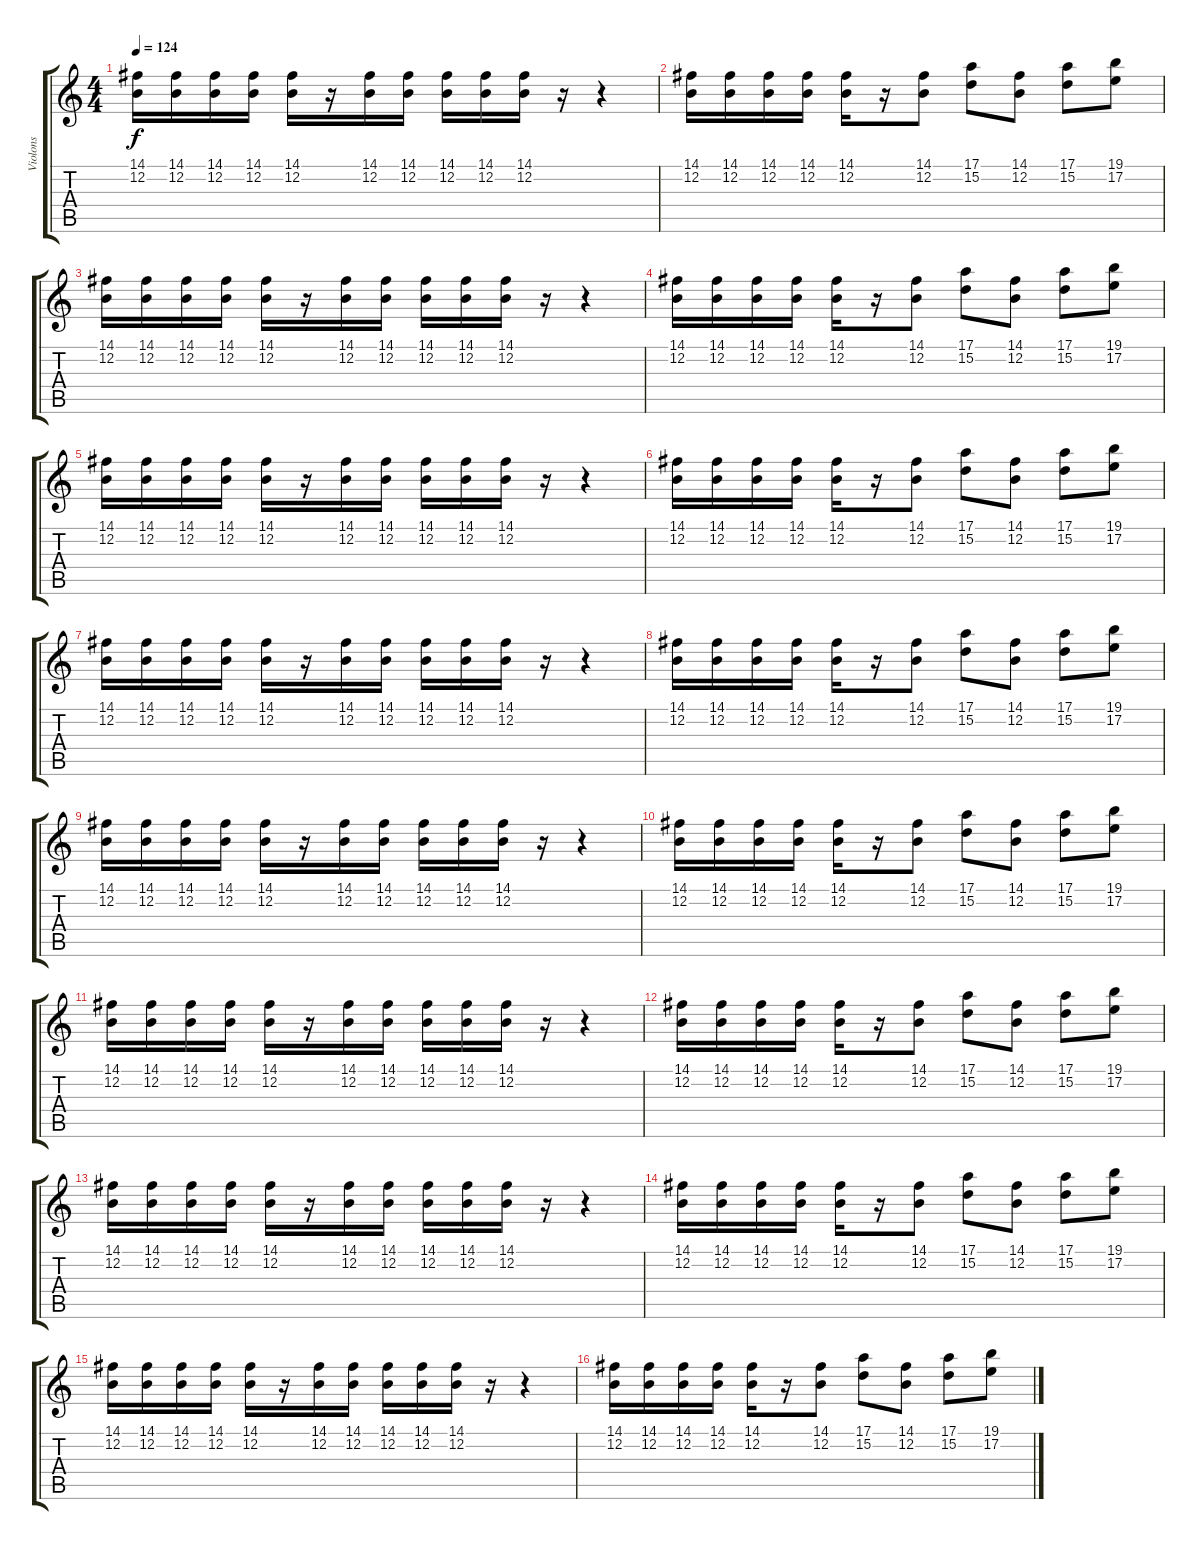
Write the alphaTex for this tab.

\track ("Violons" "Violons") {instrument violin}
\staff {score tabs}
\tuning (E4 B3 G3 D3 A2 E2) {hide}
\ts (4 4)
\tempo 124
\clef g2
\ks c
(14.1 12.2).16{dy f instrument violin} (14.1 12.2).16 (14.1 12.2).16 (14.1 12.2).16 (14.1 12.2).16 r.16 (14.1 12.2).16 (14.1 12.2).16 (14.1 12.2).16 (14.1 12.2).16 (14.1 12.2).16 r.16 r.4 |
(14.1 12.2).16 (14.1 12.2).16 (14.1 12.2).16 (14.1 12.2).16 (14.1 12.2).16 r.16 (14.1 12.2).8 (17.1 15.2).8 (14.1 12.2).8 (17.1 15.2).8 (19.1 17.2).8 |
(14.1 12.2).16 (14.1 12.2).16 (14.1 12.2).16 (14.1 12.2).16 (14.1 12.2).16 r.16 (14.1 12.2).16 (14.1 12.2).16 (14.1 12.2).16 (14.1 12.2).16 (14.1 12.2).16 r.16 r.4 |
(14.1 12.2).16 (14.1 12.2).16 (14.1 12.2).16 (14.1 12.2).16 (14.1 12.2).16 r.16 (14.1 12.2).8 (17.1 15.2).8 (14.1 12.2).8 (17.1 15.2).8 (19.1 17.2).8 |
(14.1 12.2).16 (14.1 12.2).16 (14.1 12.2).16 (14.1 12.2).16 (14.1 12.2).16 r.16 (14.1 12.2).16 (14.1 12.2).16 (14.1 12.2).16 (14.1 12.2).16 (14.1 12.2).16 r.16 r.4 |
(14.1 12.2).16 (14.1 12.2).16 (14.1 12.2).16 (14.1 12.2).16 (14.1 12.2).16 r.16 (14.1 12.2).8 (17.1 15.2).8 (14.1 12.2).8 (17.1 15.2).8 (19.1 17.2).8 |
(14.1 12.2).16 (14.1 12.2).16 (14.1 12.2).16 (14.1 12.2).16 (14.1 12.2).16 r.16 (14.1 12.2).16 (14.1 12.2).16 (14.1 12.2).16 (14.1 12.2).16 (14.1 12.2).16 r.16 r.4 |
(14.1 12.2).16 (14.1 12.2).16 (14.1 12.2).16 (14.1 12.2).16 (14.1 12.2).16 r.16 (14.1 12.2).8 (17.1 15.2).8 (14.1 12.2).8 (17.1 15.2).8 (19.1 17.2).8 |
(14.1 12.2).16 (14.1 12.2).16 (14.1 12.2).16 (14.1 12.2).16 (14.1 12.2).16 r.16 (14.1 12.2).16 (14.1 12.2).16 (14.1 12.2).16 (14.1 12.2).16 (14.1 12.2).16 r.16 r.4 |
(14.1 12.2).16 (14.1 12.2).16 (14.1 12.2).16 (14.1 12.2).16 (14.1 12.2).16 r.16 (14.1 12.2).8 (17.1 15.2).8 (14.1 12.2).8 (17.1 15.2).8 (19.1 17.2).8 |
(14.1 12.2).16 (14.1 12.2).16 (14.1 12.2).16 (14.1 12.2).16 (14.1 12.2).16 r.16 (14.1 12.2).16 (14.1 12.2).16 (14.1 12.2).16 (14.1 12.2).16 (14.1 12.2).16 r.16 r.4 |
(14.1 12.2).16 (14.1 12.2).16 (14.1 12.2).16 (14.1 12.2).16 (14.1 12.2).16 r.16 (14.1 12.2).8 (17.1 15.2).8 (14.1 12.2).8 (17.1 15.2).8 (19.1 17.2).8 |
(14.1 12.2).16 (14.1 12.2).16 (14.1 12.2).16 (14.1 12.2).16 (14.1 12.2).16 r.16 (14.1 12.2).16 (14.1 12.2).16 (14.1 12.2).16 (14.1 12.2).16 (14.1 12.2).16 r.16 r.4 |
(14.1 12.2).16 (14.1 12.2).16 (14.1 12.2).16 (14.1 12.2).16 (14.1 12.2).16 r.16 (14.1 12.2).8 (17.1 15.2).8 (14.1 12.2).8 (17.1 15.2).8 (19.1 17.2).8 |
(14.1 12.2).16 (14.1 12.2).16 (14.1 12.2).16 (14.1 12.2).16 (14.1 12.2).16 r.16 (14.1 12.2).16 (14.1 12.2).16 (14.1 12.2).16 (14.1 12.2).16 (14.1 12.2).16 r.16 r.4 |
(14.1 12.2).16 (14.1 12.2).16 (14.1 12.2).16 (14.1 12.2).16 (14.1 12.2).16 r.16 (14.1 12.2).8 (17.1 15.2).8 (14.1 12.2).8 (17.1 15.2).8 (19.1 17.2).8
